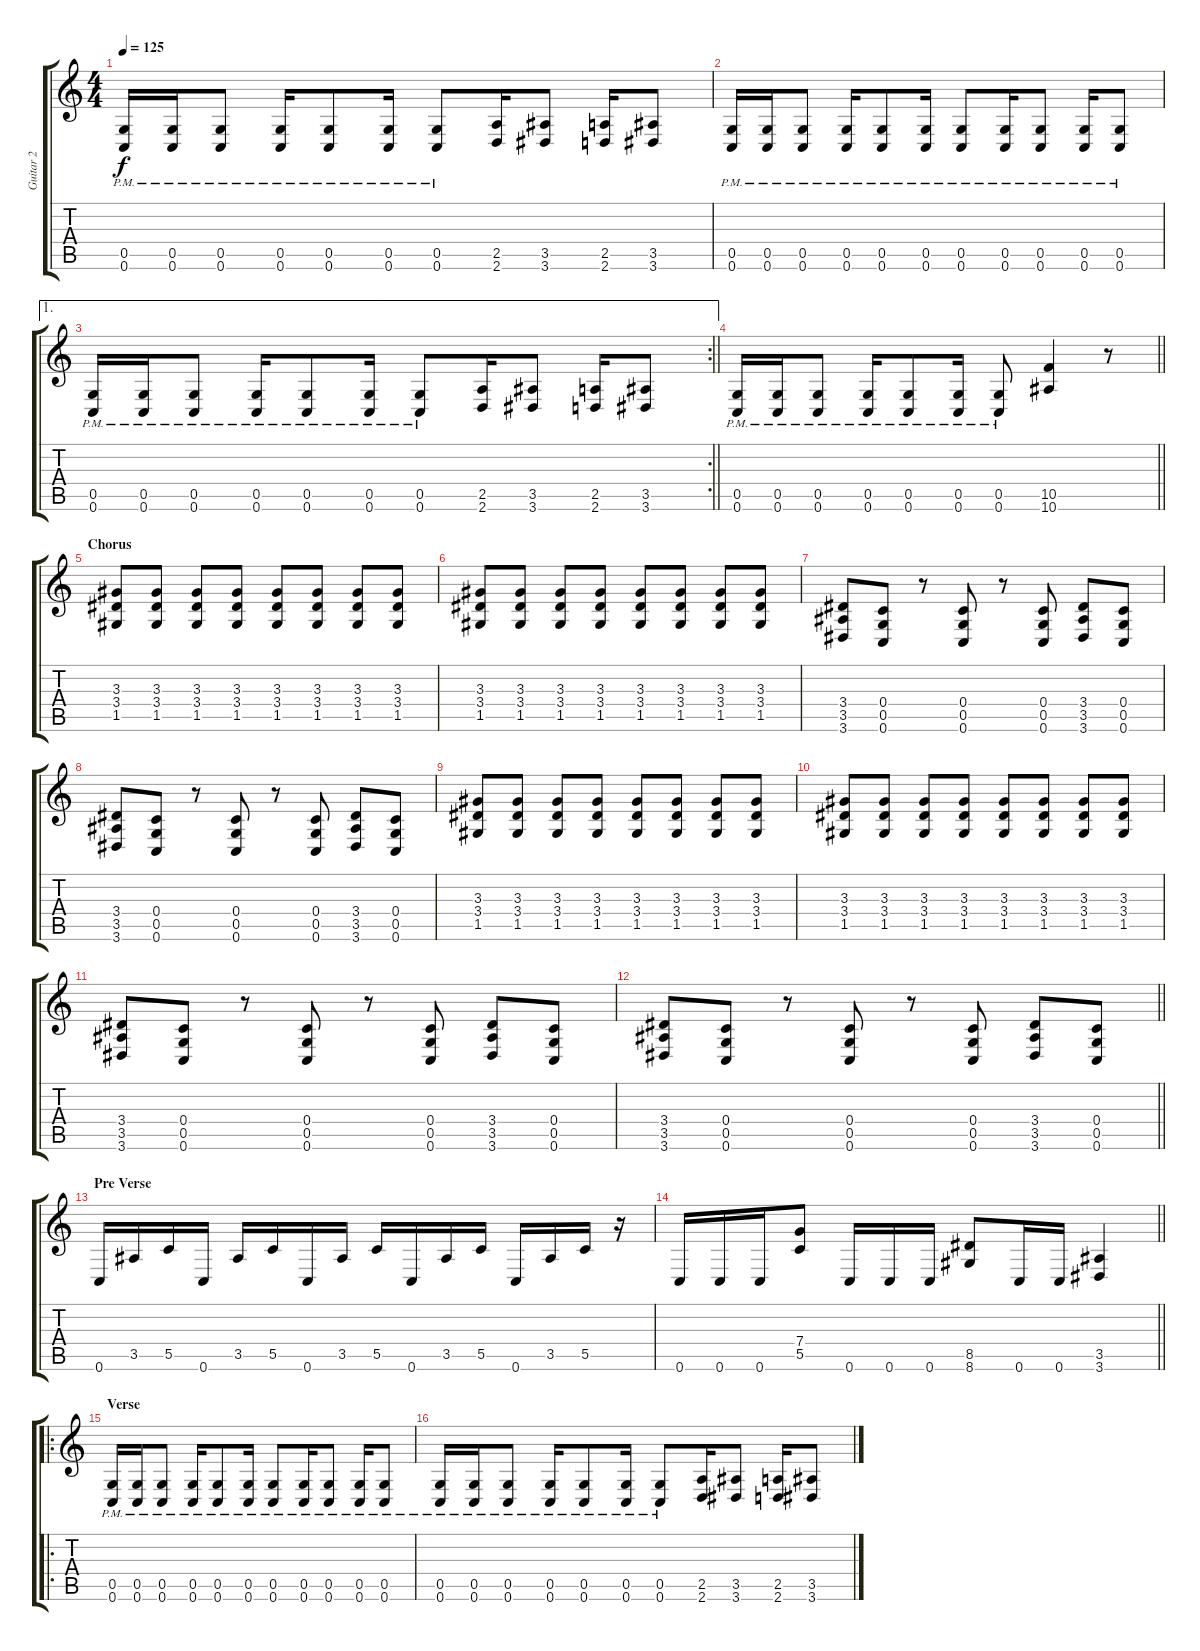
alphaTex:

\track ("Guitar 2" "Guitar 2") {instrument distortionguitar}
\staff {score tabs}
\tuning (D4 A3 F3 C3 G2 C2) {hide}
\ts (4 4)
\tempo 125
\clef g2
\ks c
(0.5{pm} 0.6{pm}).16{dy f} (0.5{pm} 0.6{pm}).16 (0.5{pm} 0.6{pm}).8 (0.5{pm} 0.6{pm}).16 (0.5{pm} 0.6{pm}).8 (0.5{pm} 0.6{pm}).16 (0.5{pm} 0.6{pm}).8 (2.5 2.6).16 (3.5 3.6).8 (2.5 2.6).16 (3.5 3.6).8 |
(0.5{pm} 0.6{pm}).16 (0.5{pm} 0.6{pm}).16 (0.5{pm} 0.6{pm}).8 (0.5{pm} 0.6{pm}).16 (0.5{pm} 0.6{pm}).8 (0.5{pm} 0.6{pm}).16 (0.5{pm} 0.6{pm}).8 (0.5{pm} 0.6{pm}).16 (0.5{pm} 0.6{pm}).8 (0.5{pm} 0.6{pm}).16 (0.5{pm} 0.6{pm}).8 |
\ae 1
\rc 2
\barLineRight lightlight
(0.5{pm} 0.6{pm}).16 (0.5{pm} 0.6{pm}).16 (0.5{pm} 0.6{pm}).8 (0.5{pm} 0.6{pm}).16 (0.5{pm} 0.6{pm}).8 (0.5{pm} 0.6{pm}).16 (0.5{pm} 0.6{pm}).8 (2.5 2.6).16 (3.5 3.6).8 (2.5 2.6).16 (3.5 3.6).8 |
\barLineRight lightlight
(0.5{pm} 0.6{pm}).16 (0.5{pm} 0.6{pm}).16 (0.5{pm} 0.6{pm}).8 (0.5{pm} 0.6{pm}).16 (0.5{pm} 0.6{pm}).8 (0.5{pm} 0.6{pm}).16 (0.5{pm} 0.6{pm}).8 (10.5 10.6).4 r.8 |
\section ("" "Chorus")
(3.3 3.4 1.5).8 (3.3 3.4 1.5).8 (3.3 3.4 1.5).8 (3.3 3.4 1.5).8 (3.3 3.4 1.5).8 (3.3 3.4 1.5).8 (3.3 3.4 1.5).8 (3.3 3.4 1.5).8 |
(3.3 3.4 1.5).8 (3.3 3.4 1.5).8 (3.3 3.4 1.5).8 (3.3 3.4 1.5).8 (3.3 3.4 1.5).8 (3.3 3.4 1.5).8 (3.3 3.4 1.5).8 (3.3 3.4 1.5).8 |
(3.4 3.5 3.6).8 (0.4 0.5 0.6).8 r.8 (0.4 0.5 0.6).8 r.8 (0.4 0.5 0.6).8 (3.4 3.5 3.6).8 (0.4 0.5 0.6).8 |
(3.4 3.5 3.6).8 (0.4 0.5 0.6).8 r.8 (0.4 0.5 0.6).8 r.8 (0.4 0.5 0.6).8 (3.4 3.5 3.6).8 (0.4 0.5 0.6).8 |
(3.3 3.4 1.5).8 (3.3 3.4 1.5).8 (3.3 3.4 1.5).8 (3.3 3.4 1.5).8 (3.3 3.4 1.5).8 (3.3 3.4 1.5).8 (3.3 3.4 1.5).8 (3.3 3.4 1.5).8 |
(3.3 3.4 1.5).8 (3.3 3.4 1.5).8 (3.3 3.4 1.5).8 (3.3 3.4 1.5).8 (3.3 3.4 1.5).8 (3.3 3.4 1.5).8 (3.3 3.4 1.5).8 (3.3 3.4 1.5).8 |
(3.4 3.5 3.6).8 (0.4 0.5 0.6).8 r.8 (0.4 0.5 0.6).8 r.8 (0.4 0.5 0.6).8 (3.4 3.5 3.6).8 (0.4 0.5 0.6).8 |
\barLineRight lightlight
(3.4 3.5 3.6).8 (0.4 0.5 0.6).8 r.8 (0.4 0.5 0.6).8 r.8 (0.4 0.5 0.6).8 (3.4 3.5 3.6).8 (0.4 0.5 0.6).8 |
\section ("" "Pre Verse")
0.6.16{volume 0} 3.5.16{volume 13} 5.5.16 0.6.16 3.5.16 5.5.16 0.6.16 3.5.16 5.5.16 0.6.16 3.5.16 5.5.16 0.6.16 3.5.16 5.5.16 r.16 |
\barLineRight lightlight
0.6.16 0.6.16 0.6.16 (7.4 5.5).8 0.6.16 0.6.16 0.6.16 (8.5 8.6).8 0.6.16 0.6.16 (3.5 3.6).4 |
\ro
\section ("" "Verse")
(0.5{pm} 0.6{pm}).16 (0.5{pm} 0.6{pm}).16 (0.5{pm} 0.6{pm}).8 (0.5{pm} 0.6{pm}).16 (0.5{pm} 0.6{pm}).8 (0.5{pm} 0.6{pm}).16 (0.5{pm} 0.6{pm}).8 (0.5{pm} 0.6{pm}).16 (0.5{pm} 0.6{pm}).8 (0.5{pm} 0.6{pm}).16 (0.5{pm} 0.6{pm}).8 |
(0.5{pm} 0.6{pm}).16 (0.5{pm} 0.6{pm}).16 (0.5{pm} 0.6{pm}).8 (0.5{pm} 0.6{pm}).16 (0.5{pm} 0.6{pm}).8 (0.5{pm} 0.6{pm}).16 (0.5{pm} 0.6{pm}).8 (2.5 2.6).16 (3.5 3.6).8 (2.5 2.6).16 (3.5 3.6).8
